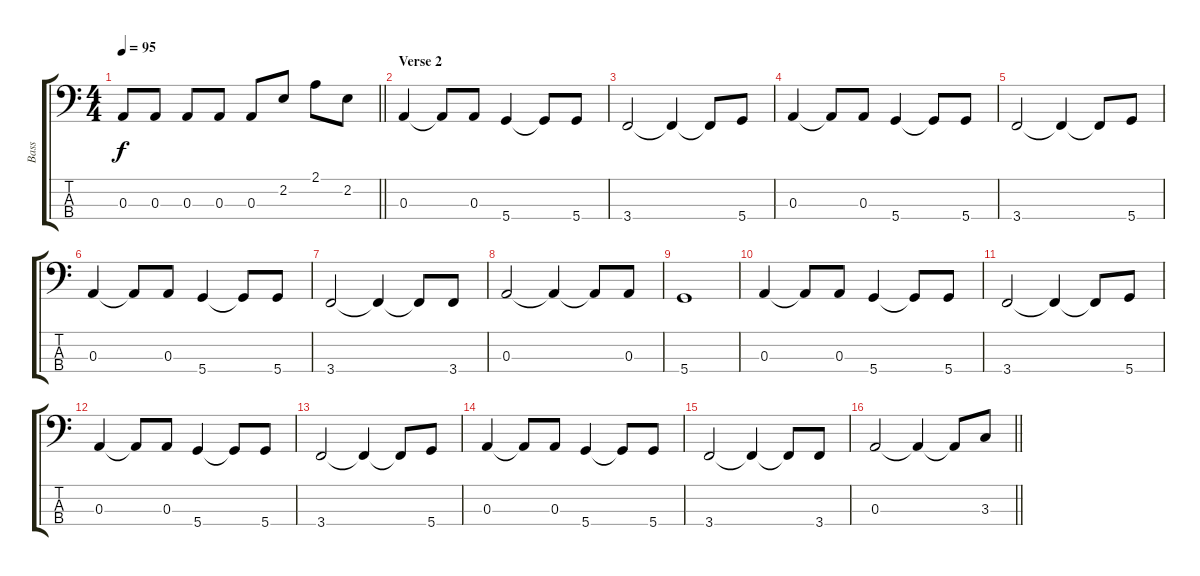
\track ("Bass" "Bass") {instrument electricbassfinger}
\staff {score tabs}
\tuning (G2 D2 A1 D1) {hide}
\ts (4 4)
\tempo 95
\clef f4
\barLineRight lightlight
\ks c
0.3.8{dy f} 0.3.8 0.3.8 0.3.8 0.3.8 2.2.8 2.1.8 2.2.8 |
\section ("" "Verse 2")
0.3.4 0.3{t}.8 0.3.8 5.4.4 5.4{t}.8 5.4.8 |
3.4.2 3.4{t}.4 3.4{t}.8 5.4.8 |
0.3.4 0.3{t}.8 0.3.8 5.4.4 5.4{t}.8 5.4.8 |
3.4.2 3.4{t}.4 3.4{t}.8 5.4.8 |
0.3.4 0.3{t}.8 0.3.8 5.4.4 5.4{t}.8 5.4.8 |
3.4.2 3.4{t}.4 3.4{t}.8 3.4.8 |
0.3.2 0.3{t}.4 0.3{t}.8 0.3.8 |
5.4.1 |
0.3.4 0.3{t}.8 0.3.8 5.4.4 5.4{t}.8 5.4.8 |
3.4.2 3.4{t}.4 3.4{t}.8 5.4.8 |
0.3.4 0.3{t}.8 0.3.8 5.4.4 5.4{t}.8 5.4.8 |
3.4.2 3.4{t}.4 3.4{t}.8 5.4.8 |
0.3.4 0.3{t}.8 0.3.8 5.4.4 5.4{t}.8 5.4.8 |
3.4.2 3.4{t}.4 3.4{t}.8 3.4.8 |
\barLineRight lightlight
0.3.2 0.3{t}.4 0.3{t}.8 3.3.8
